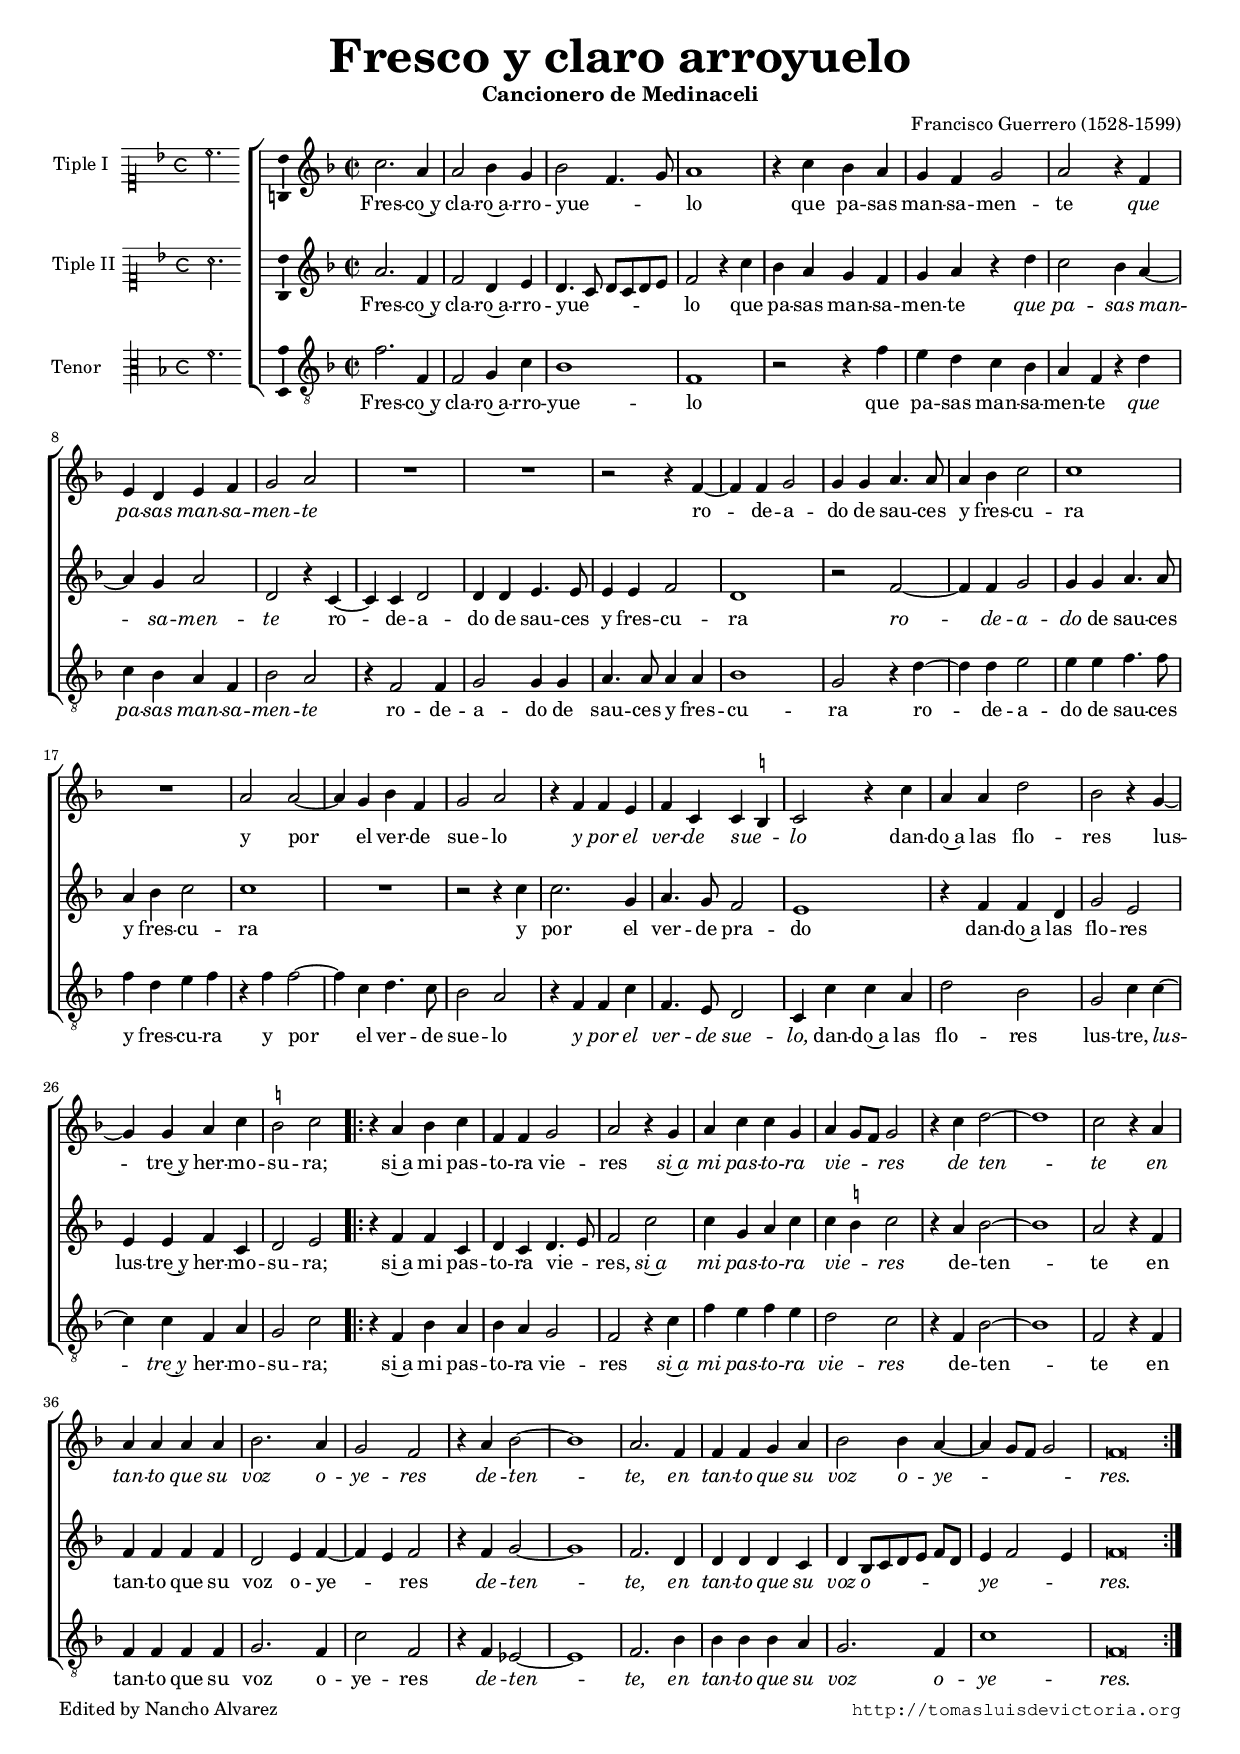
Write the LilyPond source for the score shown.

\version "2.18.0"

#(set-default-paper-size "a4")
#(set-global-staff-size 16.02)
#(ly:set-option 'point-and-click #f)
%mobile -s16.0 -i3.2

italicas=\override LyricText.font-shape = #'italic
rectas=\override LyricText.font-shape = #'upright
ss=\once \set suggestAccidentals = ##t
incipitwidth = 20

htitle="Fresco y claro arroyuelo"
hcomposer="Guerrero"


\header {
	title=\markup{\fontsize #4 "Fresco y claro arroyuelo"}
	subtitle=\markup{\column{"Cancionero de Medinaceli"}}
	%subsubtitle=\markup{\column{" " " "}}
	composer="Francisco Guerrero (1528-1599)" % [Francisco] 
        pdfauthor=\composer
	%opus="(-)"
	%poet=""
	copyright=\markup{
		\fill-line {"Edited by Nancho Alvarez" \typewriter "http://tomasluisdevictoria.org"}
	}
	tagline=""
}

global={\key f \major \time 2/2 \skip 1*27 \bar ".|:-||"
				\skip 1*18 \bar ":|." }


cantus=\relative c''{
	c2. a4
	a2 bes4 g
	bes2 f4. g8 
	a1
	r4 c bes a
	g f g2
	a r4 f
	e d e f
	g2 a
	R1*2
	r2 r4 f ~
	f f g2
	g4 g a4. a8
	a4 bes c2
	c1
	R1
	a2 a ~
	a4 g bes f
	g2 a
	r4 f f e
	f c c \ss b
	c2 r4 c'
	a a d2
	bes2 r4 g ~
	g g a c 
	\ss b2 c
	r4 a bes c
	f, f g2
	a r4 g
	a c c g 
	a g8[ f] g2
	r4 c d2 ~
	d1
	c2 r4 a
	a a a a
	bes2. a4
	g2 f
	r4 a bes2 ~
	bes1
	a2. f4
	f f g a
	bes2 bes4 a ~
	a g8[ f] g2
	f\breve*1/2 % la primera vez f1
}

cantusdos=\relative c''{
	a2. f4
	f2 d4 e
	d4. c8 d[ c d e]
	f2 r4 c'
	bes a g f
	g a r d
	c2 bes4 a ~
	a g a2
	d,2 r4 c ~
	c c d2
	d4 d e4. e8
	e4 e f2
	d1
	r2 f2 ~
	f4 f g2
	g4 g a4. a8
	a4 bes c2
	c1
	R1
	r2 r4 c
	c2. g4
	a4. g8 f2
	e1
	r4 f f d
	g2 e
	e4 e f c
	d2 e
	r4 f f c
	d c d4. e8
	f2 c'
	c4 g a c
	c \ss b c2
	r4 a bes2 ~
	bes1
	a2 r4 f
	f f f f
	d2 e4 f ~
	f e f2
	r4 f g2 ~
	g1
	f2. d4 
	d d d c
	d4 bes8[ c d e] f[ d]
	e4 f2 e4
	f\breve*1/2
}

tenor=\relative c'{
	f2. f,4
	f2 g4 c
	bes1
	f
	r2 r4 f'
	e d c bes
	a f r d'
	c bes a f
	bes2 a
	r4 f2 f4
	g2 g4 g
	a4. a8 a4 a
	bes1
	g2 r4 d' ~
	d d e2
	e4 e f4. f8
	f4 d e f
	r4 f f2 ~
	f4 c d4. c8
	bes2 a
	r4 f f c'
	f,4. e8 d2
	c4 c' c a
	d2 bes
	g c4 c ~
	c c f, a
	g2 c
	r4 f, bes a
	bes a g2
	f r4 c'
	f e f e
	d2 c
	r4 f, bes2 ~
	bes1
	f2 r4 f 
	f f f f
	g2 .f4c'2 f,
	r4 f ees2 ~
	ees1
	f2. bes4
	bes bes bes a
	g2. f4
	c'1
	f,\breve*1/2
}


textocantus=\lyricmode{
Fres -- co~y cla -- ro~a -- rro -- yue -- _ _ lo
que pa -- sas man -- sa -- men -- te
\italicas
que pa -- sas man -- sa -- men -- te
\rectas 
ro -- de -- a -- do de sau -- ces y fres -- cu -- ra
y por el ver -- de sue -- lo
\italicas 
y por el ver -- de sue -- _ lo
\rectas 
dan -- do~a las flo -- res
lus -- tre~y her -- mo -- su -- ra;
si~a mi pas -- to -- ra vie -- res
\italicas 
si~a mi pas -- to -- ra vie -- _ res
de ten -- te
en tan -- to que su voz % boz
o -- ye -- res
\italicas
de -- ten -- te,
en tan -- to que su voz o -- ye -- _ _ res.
}

textocantusdos=\lyricmode{
Fres -- co~y cla -- ro~a -- rro -- yue -- _ _ lo
que pa -- sas man -- sa -- men -- te
\italicas 
que pa -- sas man -- sa -- men -- te
\rectas 
ro -- de -- a -- do de sau -- ces y fres -- cu -- ra
\italicas ro -- de -- a -- do \rectas 
de sau -- ces y fres -- cu -- ra
y por el ver -- de pra -- do
dan -- do~a las flo -- res
lus -- tre~y her -- mo -- su -- ra;
si~a mi pas -- to -- ra vie -- _ res,
\italicas 
si~a mi pas -- to -- ra vie -- _ res
\rectas 
de -- ten -- te
en tan -- to que su voz o -- ye -- _ res
\italicas 
de -- ten -- te,
en tan -- to que su voz o -- _ ye -- _ _ res.
}

textotenor=\lyricmode{
Fres -- co~y cla -- ro~a -- rro -- yue -- lo
que pa -- sas man -- sa -- men -- te
\italicas 
que pa -- sas man -- sa -- men -- te
\rectas 
ro -- de -- a -- do de sau -- ces y fres -- cu -- ra
ro -- de -- a -- do de sau -- ces y fres -- cu -- ra
y por el ver -- de sue -- lo
\italicas 
y por el ver -- de sue -- lo,
\rectas 
dan -- do~a las flo -- res lus -- tre,
\italicas lus -- tre~y \rectas 
her -- mo -- su -- ra;
si~a mi pas -- to -- ra vie -- res
\italicas 
si~a mi pas -- to -- ra vie -- res
\rectas 
de -- ten -- te
en tan -- to que su voz o -- ye -- res
\italicas 
de -- ten -- te,
en tan -- to que su voz o -- ye -- res.
}

incipitcantus=\markup{
	\score{
		{ 
		\set Staff.instrumentName="Tiple I  "
		\override NoteHead.style = #'neomensural
		\override Staff.TimeSignature.style = #'neomensural
		\cadenzaOn 
		\clef "petrucci-c1"
		\key f \major
		\time 4/4
		c''2.		} 
	\layout { line-width=\incipitwidth indent = 0 }
	}
}


incipitcantusdos=\markup{
	\score{
		{ 
		\set Staff.instrumentName="Tiple II "
		\override NoteHead.style = #'neomensural
		\override Staff.TimeSignature.style = #'neomensural
		\cadenzaOn 
		\clef "petrucci-c1"
		\key f \major
		\time 4/4
		a'2.
		} 
	\layout { line-width=\incipitwidth indent = 0 }
	}
}


incipittenor=\markup{
	\score{
		{ 
		\set Staff.instrumentName="Tenor    "
		\override NoteHead.style = #'neomensural 
		\override Staff.TimeSignature.style = #'neomensural
		\cadenzaOn 
		\clef "petrucci-c3"
		\key f \major
		\time 4/4
		f'2.
		} 
	\layout { line-width=\incipitwidth indent=0 }
	}
}


\score {
\new ChoirStaff<<

	\new Staff <<\global
	\new Voice="v1" {
		\set Staff.instrumentName=\incipitcantus
		\clef "treble"
		\cantus }
	\new Lyrics \lyricsto "v1" {\textocantus }
	>>

	\new Staff <<\global
	\new Voice="v5" {
		\set Staff.instrumentName=\incipitcantusdos
		\clef "treble"
		\cantusdos }
	\new Lyrics \lyricsto "v5" {\textocantusdos }
	>>
	
	\new Staff <<\global
	\new Voice="v3" {
		\set Staff.instrumentName=\incipittenor
		\clef "G_8"
		\tenor }
	\new Lyrics \lyricsto "v3" {\textotenor }
	>>
	
>>

\layout{ 
	\context {\Lyrics 
		\override VerticalAxisGroup.staff-affinity = #UP
		\override VerticalAxisGroup.nonstaff-relatedstaff-spacing =
			#'((basic-distance . 0) (minimum-distance . 0) (padding . .5))
		%\override LyricText.font-size = #1.2
		\override LyricHyphen.minimum-distance = #0.33
	}
	\context {\Score 
		\override BarNumber.padding = #2 
	}
	\context {\Voice 
		%melismaBusyProperties = #'()
		autoBeaming = ##f
	}
	%\context { \Staff \RemoveEmptyStaves }
	\context {\Staff 
		\override VerticalAxisGroup.staff-staff-spacing =
			#'((basic-distance . 9) (minimum-distance . 0) (padding . 1))
		\consists Ambitus_engraver 
		\override LigatureBracket.padding = #1
	}
}

%\midi {}

}


\paper{
	evenHeaderMarkup=\markup  \fill-line { \fromproperty #'page:page-number-string \htitle \hcomposer }
	oddHeaderMarkup= \markup  \fill-line { \on-the-fly #not-first-page \hcomposer \on-the-fly #not-first-page \htitle \on-the-fly #not-first-page \fromproperty #'page:page-number-string }
	%system-count=8
	page-count = 1
	ragged-last-bottom = ##f
	indent=3.4\cm
	system-system-spacing =
	#'((basic-distance . 9) (minimum-distance . 0) (padding . 4.7))
	top-system-spacing = % header
	#'((basic-distance . 0) (minimum-distance . 0) (padding . 0))
	last-bottom-spacing = % footer
	#'((basic-distance . 4) (minimum-distance . 2) (padding . 1.5))
	%top-markup-spacing #'basic-distance = 4
	markup-system-spacing #'basic-distance = 0

}
